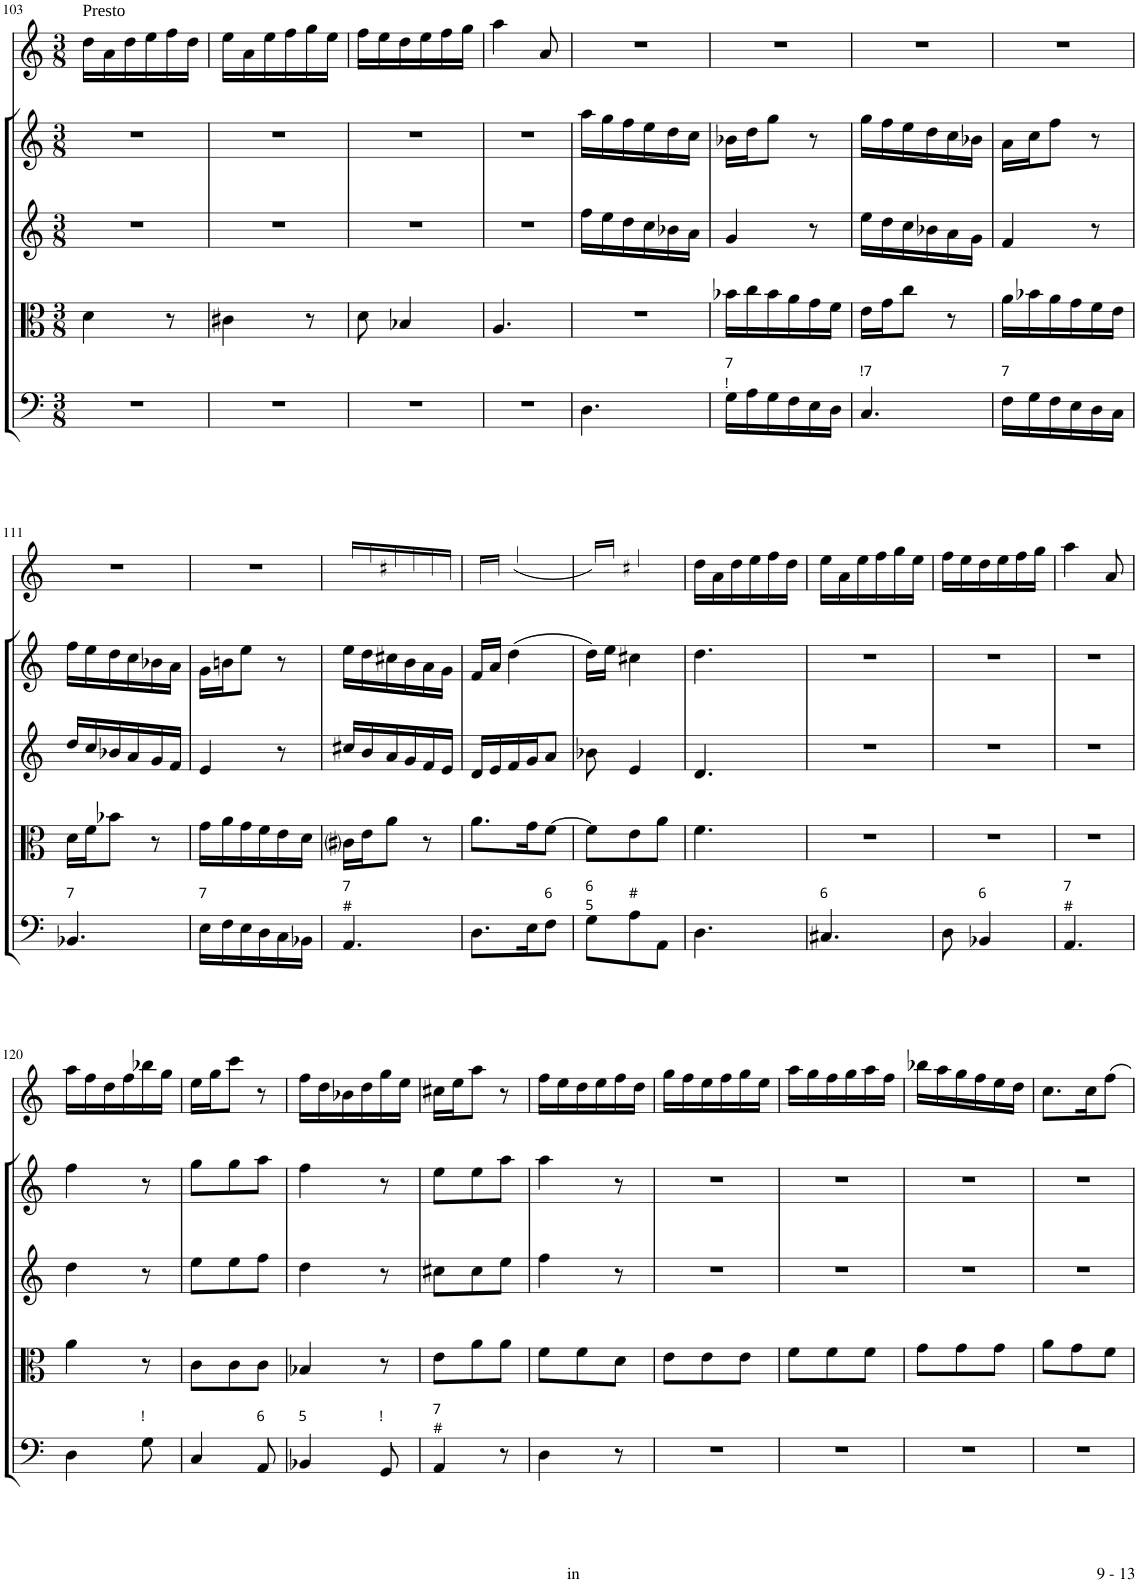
**kern	**kern	**kern	**kern	**kern
*part5	*part4	*part3	*part2	*part1
*staff5	*staff4	*staff3	*staff2	*staff1
*I"Organo  e Violoncello	*I"Alto Viola	*I"Violino Secondo	*I"Violino Primo	*I"Oboe
*I'Vc	*I'Vla	*I'Vln	*I'Vln	*I'Ob
!!LO:PB:g=z
*clefF4	*clefC3	*clefG2	*clefG2	*clefG2
*k[]	*k[]	*k[]	*k[]	*k[]
*M3/8	*M3/8	*M3/8	*M3/8	*M3/8
=103	=103	=103	=103	=103
!	!	!	!	!LO:TX:a:t=Presto
4.r	4d\	4.r	4.r	16dd\LL
.	.	.	.	16a\
.	.	.	.	16dd\
.	.	.	.	16ee\
.	8r	.	.	16ff\
.	.	.	.	16dd\JJ
=104	=104	=104	=104	=104
4.r	4c#X\	4.r	4.r	16ee\LL
.	.	.	.	16a\
.	.	.	.	16ee\
.	.	.	.	16ff\
.	8r	.	.	16gg\
.	.	.	.	16ee\JJ
=105	=105	=105	=105	=105
4.r	8d\	4.r	4.r	16ff\LL
.	.	.	.	16ee\
.	4B-X/	.	.	16dd\
.	.	.	.	16ee\
.	.	.	.	16ff\
.	.	.	.	16gg\JJ
=106	=106	=106	=106	=106
4.r	4.A/	4.r	4.r	4aa\
.	.	.	.	8a/
=107	=107	=107	=107	=107
4.D\	4.r	16ff\LL	16aa\LL	4.r
.	.	16ee\	16gg\	.
.	.	16dd\	16ff\	.
.	.	16cc\	16ee\	.
.	.	16b-X\	16dd\	.
.	.	16a\JJ	16cc\JJ	.
=108	=108	=108	=108	=108
!LO:TX:a:t=7	!	!	!	!
!LO:TX:a:t=!	!	!	!	!
16G\LL	16b-X\LL	4g/	16b-X\LL	4.r
16A\	16cc\	.	16dd\J	.
16G\	16b-\	.	8gg\J	.
16F\	16a\	.	.	.
16E\	16g\	8r	8r	.
16D\JJ	16f\JJ	.	.	.
=109	=109	=109	=109	=109
!LO:TX:a:t=!7	!	!	!	!
4.C/	16e\LL	16ee\LL	16gg\LL	4.r
.	16g\J	16dd\	16ff\	.
.	8cc\J	16cc\	16ee\	.
.	.	16b-X\	16dd\	.
.	8r	16a\	16cc\	.
.	.	16g\JJ	16b-X\JJ	.
=110	=110	=110	=110	=110
!LO:TX:a:t=7	!	!	!	!
16F\LL	16a\LL	4f/	16a\LL	4.r
16G\	16b-X\	.	16cc\J	.
16F\	16a\	.	8ff\J	.
16E\	16g\	.	.	.
16D\	16f\	8r	8r	.
16C\JJ	16e\JJ	.	.	.
!!LO:LB:g=z
=111	=111	=111	=111	=111
!LO:TX:a:t=7	!	!	!	!
4.BB-X/	16d\LL	16dd/LL	16ff\LL	4.r
.	16f\J	16cc/	16ee\	.
.	8b-X\J	16b-X/	16dd\	.
.	.	16a/	16cc\	.
.	8r	16g/	16b-X\	.
.	.	16f/JJ	16a\JJ	.
=112	=112	=112	=112	=112
!LO:TX:a:t=7	!	!	!	!
16E\LL	16g\LL	4e/	16g\LL	4.r
16F\	16a\	.	16bn\J	.
16E\	16g\	.	8ee\J	.
16D\	16f\	.	.	.
16C\	16e\	8r	8r	.
16BB-X\JJ	16d\JJ	.	.	.
=113	=113	=113	=113	=113
!LO:TX:a:t=7	!	!	!	!
!LO:TX:a:t=#	!	!	!	!
4.AA/	16c#i\LL	16cc#X/LL	16ee\LL	16ee!/LL
.	16e\J	16b/	16dd\	16dd!/
.	8a\J	16a/	16cc#X\	16cc#X!/
.	.	16g/	16b\	16b!/
.	8r	16f/	16a\	16a!/
.	.	16e/JJ	16g\JJ	16g!/JJ
=114	=114	=114	=114	=114
8.D\L	8.a\L	16d/LL	16f/LL	16f!/LL
.	.	16e/	16a/JJ	16a!/JJ
.	.	16f/	(4dd\	(4dd!/
16E\K	16g\K	16g/J	.	.
!LO:TX:a:t=6	!	!	!	!
8F\J	[8f\J	8a/J	.	.
=115	=115	=115	=115	=115
!LO:TX:a:t=6	!	!	!	!
!LO:TX:a:t=5	!	!	!	!
8G\L	8f\L]	8b-X\	16dd\LL)	16dd!/LL)
.	.	.	16ee\JJ	16ee!/JJ
!LO:TX:a:t=#	!	!	!	!
8A\	8e\	4e/	4cc#X\	4cc#X!/
8AA\J	8a\J	.	.	.
=116	=116	=116	=116	=116
4.D\	4.f\	4.d/	4.dd\	16dd\LL
.	.	.	.	16a\
.	.	.	.	16dd\
.	.	.	.	16ee\
.	.	.	.	16ff\
.	.	.	.	16dd\JJ
=117	=117	=117	=117	=117
!LO:TX:a:t=6	!	!	!	!
4.C#X/	4.r	4.r	4.r	16ee\LL
.	.	.	.	16a\
.	.	.	.	16ee\
.	.	.	.	16ff\
.	.	.	.	16gg\
.	.	.	.	16ee\JJ
=118	=118	=118	=118	=118
8D\	4.r	4.r	4.r	16ff\LL
.	.	.	.	16ee\
!LO:TX:a:t=6	!	!	!	!
4BB-X/	.	.	.	16dd\
.	.	.	.	16ee\
.	.	.	.	16ff\
.	.	.	.	16gg\JJ
=119	=119	=119	=119	=119
!LO:TX:a:t=7	!	!	!	!
!LO:TX:a:t=#	!	!	!	!
4.AA/	4.r	4.r	4.r	4aa\
.	.	.	.	8a/
!!LO:LB:g=z
=120	=120	=120	=120	=120
4D\	4a\	4dd\	4ff\	16aa\LL
.	.	.	.	16ff\
.	.	.	.	16dd\
.	.	.	.	16ff\
!LO:TX:a:t=!	!	!	!	!
8G\	8r	8r	8r	16bb-X\
.	.	.	.	16gg\JJ
=121	=121	=121	=121	=121
4C/	8c\L	8ee\L	8gg\L	16ee\LL
.	.	.	.	16gg\J
.	8c\	8ee\	8gg\	8ccc\J
!LO:TX:a:t=6	!	!	!	!
8AA/	8c\J	8ff\J	8aa\J	8r
=122	=122	=122	=122	=122
!LO:TX:a:t=5	!	!	!	!
4BB-X/	4B-X/	4dd\	4ff\	16ff\LL
.	.	.	.	16dd\
.	.	.	.	16b-X\
.	.	.	.	16dd\
!LO:TX:a:t=!	!	!	!	!
8GG/	8r	8r	8r	16gg\
.	.	.	.	16ee\JJ
=123	=123	=123	=123	=123
!LO:TX:a:t=7	!	!	!	!
!LO:TX:a:t=#	!	!	!	!
4AA/	8e\L	8cc#X\L	8ee\L	16cc#X\LL
.	.	.	.	16ee\J
.	8a\	8cc#\	8ee\	8aa\J
8r	8a\J	8ee\J	8aa\J	8r
=124	=124	=124	=124	=124
4D\	8f\L	4ff\	4aa\	16ff\LL
.	.	.	.	16ee\
.	8f\	.	.	16dd\
.	.	.	.	16ee\
8r	8d\J	8r	8r	16ff\
.	.	.	.	16dd\JJ
=125	=125	=125	=125	=125
4.r	8e\L	4.r	4.r	16gg\LL
.	.	.	.	16ff\
.	8e\	.	.	16ee\
.	.	.	.	16ff\
.	8e\J	.	.	16gg\
.	.	.	.	16ee\JJ
=126	=126	=126	=126	=126
4.r	8f\L	4.r	4.r	16aa\LL
.	.	.	.	16gg\
.	8f\	.	.	16ff\
.	.	.	.	16gg\
.	8f\J	.	.	16aa\
.	.	.	.	16ff\JJ
=127	=127	=127	=127	=127
4.r	8g\L	4.r	4.r	16bb-X\LL
.	.	.	.	16aa\
.	8g\	.	.	16gg\
.	.	.	.	16ff\
.	8g\J	.	.	16ee\
.	.	.	.	16dd\JJ
=128	=128	=128	=128	=128
4.r	8a\L	4.r	4.r	8.cc\L
.	8g\	.	.	.
.	.	.	.	16cc\K
.	8f\J	.	.	8ff\J
=	=	=	=	=
*-	*-	*-	*-	*-
